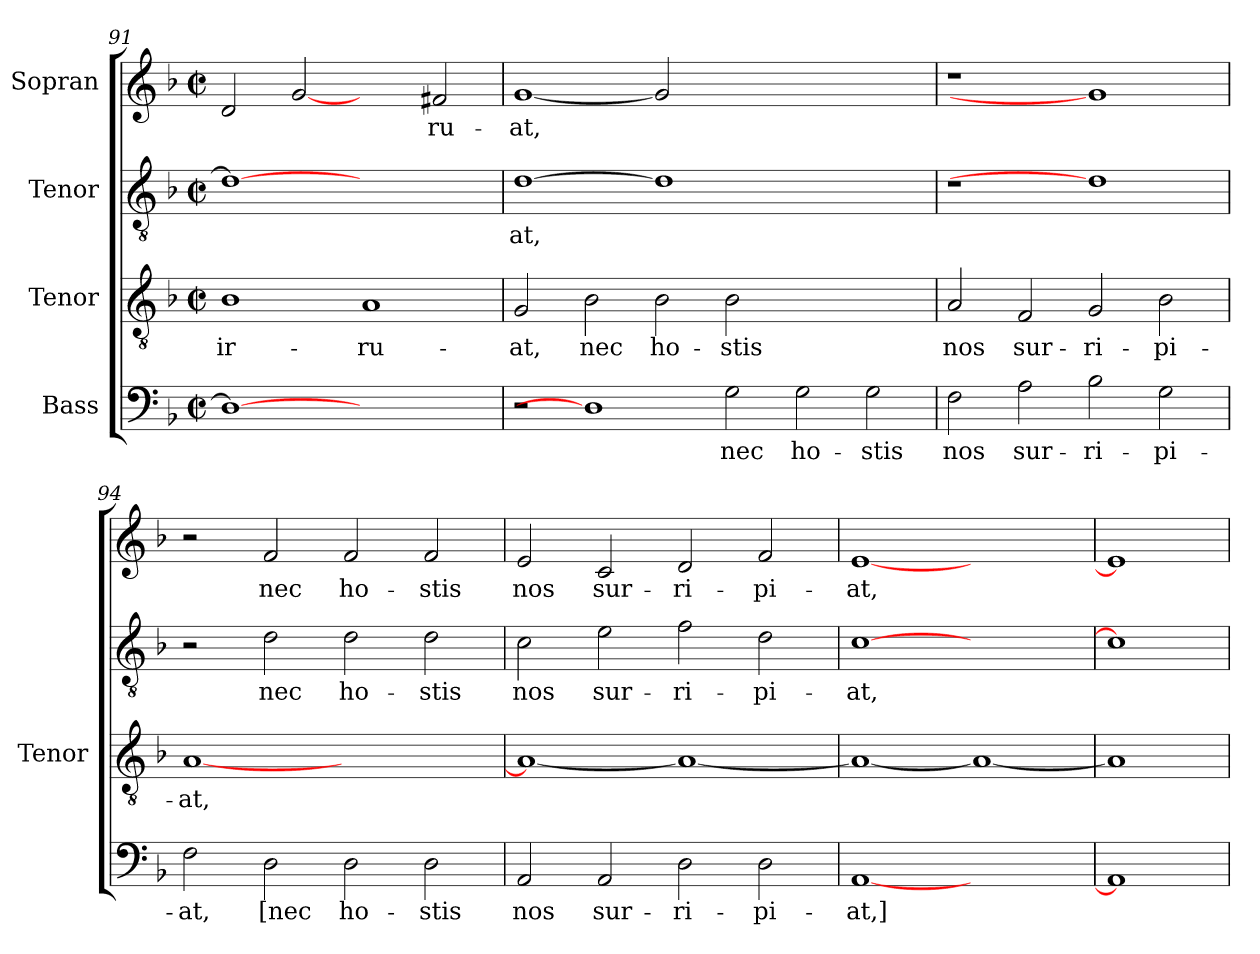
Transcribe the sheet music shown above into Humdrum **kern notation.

**kern	**text	**kern	**text	**kern	**text	**kern	**text
*part4	*part4	*part3	*part3	*part2	*part2	*part1	*part1
*staff4	*staff4	*staff3	*staff3	*staff2	*staff2	*staff1	*staff1
*I"Bass	*	*I"Tenor	*	*I"Tenor	*	*I"Sopran	*
*	*	*I'Tenor	*	*	*	*	*
*clefF4	*	*clefGv2	*	*clefGv2	*	*clefG2	*
*	*	*ITrd7c12	*	*ITrd7c12	*	*	*
*k[b-]	*	*k[b-]	*	*k[b-]	*	*k[b-]	*
*F:	*	*F:	*	*F:	*	*F:	*
*M2/2	*	*M2/2	*	*M2/2	*	*M2/2	*
*met(c|)	*	*met(c|)	*	*met(c|)	*	*met(c|)	*
=91	=91	=91	=91	=91	=91	=91	=91
!	!	!	!LO:LY:b:color=#000000	!	!	!	!
1Di_>	.	1BB-i	ir-	1Di_>	.	2di/	.
.	.	.	.	.	.	[2gi	.
!	!	!	!LO:LY:b:color=#000000	!	!	!	!
1ryy	.	1AAi	-ru-	1ryy	.	2ryy	.
!	!	!	!	!	!	!	!LO:LY:b:color=#000000
.	.	.	.	.	.	2f#Xi/	-ru-
=92	=92	=92	=92	=92	=92	=92	=92
!	!	!	!LO:LY:b:color=#000000	!	!	!	!
!	!	!	!	!	!LO:LY:b:color=#000000	!	!
!	!	!	!	!	!	!	!LO:LY:b:color=#000000
2r	.	2GGi/	-at,	[1Di	-at,	[1gi	-at,
!	!	!	!LO:LY:b:color=#000000	!	!	!	!
1Di]	.	2BB-i\	nec	.	.	.	.
!	!	!	!LO:LY:b:color=#000000	!	!	!	!
.	.	2BB-i\	ho-	1Di]	.	2gi]	.
!	!LO:LY:b:color=#000000	!	!	!	!	!	!
!	!	!	!LO:LY:b:color=#000000	!	!	!	!
2Gi\	nec	2BB-i\	-stis	.	.	1.ryy	.
!	!LO:LY:b:color=#000000	!	!	!	!	!	!
2Gi\	ho-	1ryy	.	1ryy	.	.	.
!	!LO:LY:b:color=#000000	!	!	!	!	!	!
2Gi\	-stis	.	.	.	.	.	.
=93	=93	=93	=93	=93	=93	=93	=93
!	!LO:LY:b:color=#000000	!	!	!	!	!	!
!	!	!	!LO:LY:b:color=#000000	!LO:N:vis=1	!	!LO:N:vis=1	!
2Fi\	nos	2AAi/	nos	1r	.	1r	.
!	!LO:LY:b:color=#000000	!	!	!	!	!	!
!	!	!	!LO:LY:b:color=#000000	!	!	!	!
2Ai\	sur-	2FFi/	sur-	.	.	.	.
!	!LO:LY:b:color=#000000	!	!	!	!	!	!
!	!	!	!LO:LY:b:color=#000000	!	!	!	!
2B-i\	-ri-	2GGi/	-ri-	1Di]	.	1gi]	.
!	!LO:LY:b:color=#000000	!	!	!	!	!	!
!	!	!	!LO:LY:b:color=#000000	!	!	!	!
2Gi\	-pi-	2BB-i\	-pi-	.	.	.	.
=94	=94	=94	=94	=94	=94	=94	=94
!	!LO:LY:b:color=#000000	!	!	!	!	!	!
!	!	!	!LO:LY:b:color=#000000	!	!	!	!
2Fi\	-at,	[<1AAi	-at,	2r	.	2r	.
!	!LO:LY:b:color=#000000	!	!	!	!	!	!
!	!	!	!	!	!LO:LY:b:color=#000000	!	!
!	!	!	!	!	!	!	!LO:LY:b:color=#000000
2Di\	[nec	.	.	2Di\	nec	2fi/	nec
!	!LO:LY:b:color=#000000	!	!	!	!	!	!
!	!	!	!	!	!LO:LY:b:color=#000000	!	!
!	!	!	!	!	!	!	!LO:LY:b:color=#000000
2Di\	ho-	1ryy	.	2Di\	ho-	2fi/	ho-
!	!LO:LY:b:color=#000000	!	!	!	!	!	!
!	!	!	!	!	!LO:LY:b:color=#000000	!	!
!	!	!	!	!	!	!	!LO:LY:b:color=#000000
2Di\	-stis	.	.	2Di\	-stis	2fi/	-stis
=95	=95	=95	=95	=95	=95	=95	=95
!	!LO:LY:b:color=#000000	!	!	!	!	!	!
!	!	!	!	!	!LO:LY:b:color=#000000	!	!
!	!	!	!	!	!	!	!LO:LY:b:color=#000000
2AAi/	nos	1AAi_<	.	2Ci\	nos	2ei/	nos
!	!LO:LY:b:color=#000000	!	!	!	!	!	!
!	!	!	!	!	!LO:LY:b:color=#000000	!	!
!	!	!	!	!	!	!	!LO:LY:b:color=#000000
2AAi/	sur-	.	.	2Ei\	sur-	2ci/	sur-
!	!LO:LY:b:color=#000000	!	!	!	!	!	!
!	!	!	!	!	!LO:LY:b:color=#000000	!	!
!	!	!	!	!	!	!	!LO:LY:b:color=#000000
2Di\	-ri-	1AAi_	.	2Fi\	-ri-	2di/	-ri-
!	!LO:LY:b:color=#000000	!	!	!	!	!	!
!	!	!	!	!	!LO:LY:b:color=#000000	!	!
!	!	!	!	!	!	!	!LO:LY:b:color=#000000
2Di\	-pi-	.	.	2Di\	-pi-	2fi/	-pi-
=96	=96	=96	=96	=96	=96	=96	=96
!	!LO:LY:b:color=#000000	!	!	!	!	!	!
!	!	!	!	!	!LO:LY:b:color=#000000	!	!
!	!	!	!	!	!	!	!LO:LY:b:color=#000000
[1AAi	-at,]	1AAi_<	.	[1Ci	-at,	[1ei	-at,
1ryy	.	1AAi_	.	1ryy	.	1ryy	.
=97	=97	=97	=97	=97	=97	=97	=97
1AAi]	.	1AAi]	.	1Ci]	.	1ei]	.
=	=	=	=	=	=	=	=
*-	*-	*-	*-	*-	*-	*-	*-
